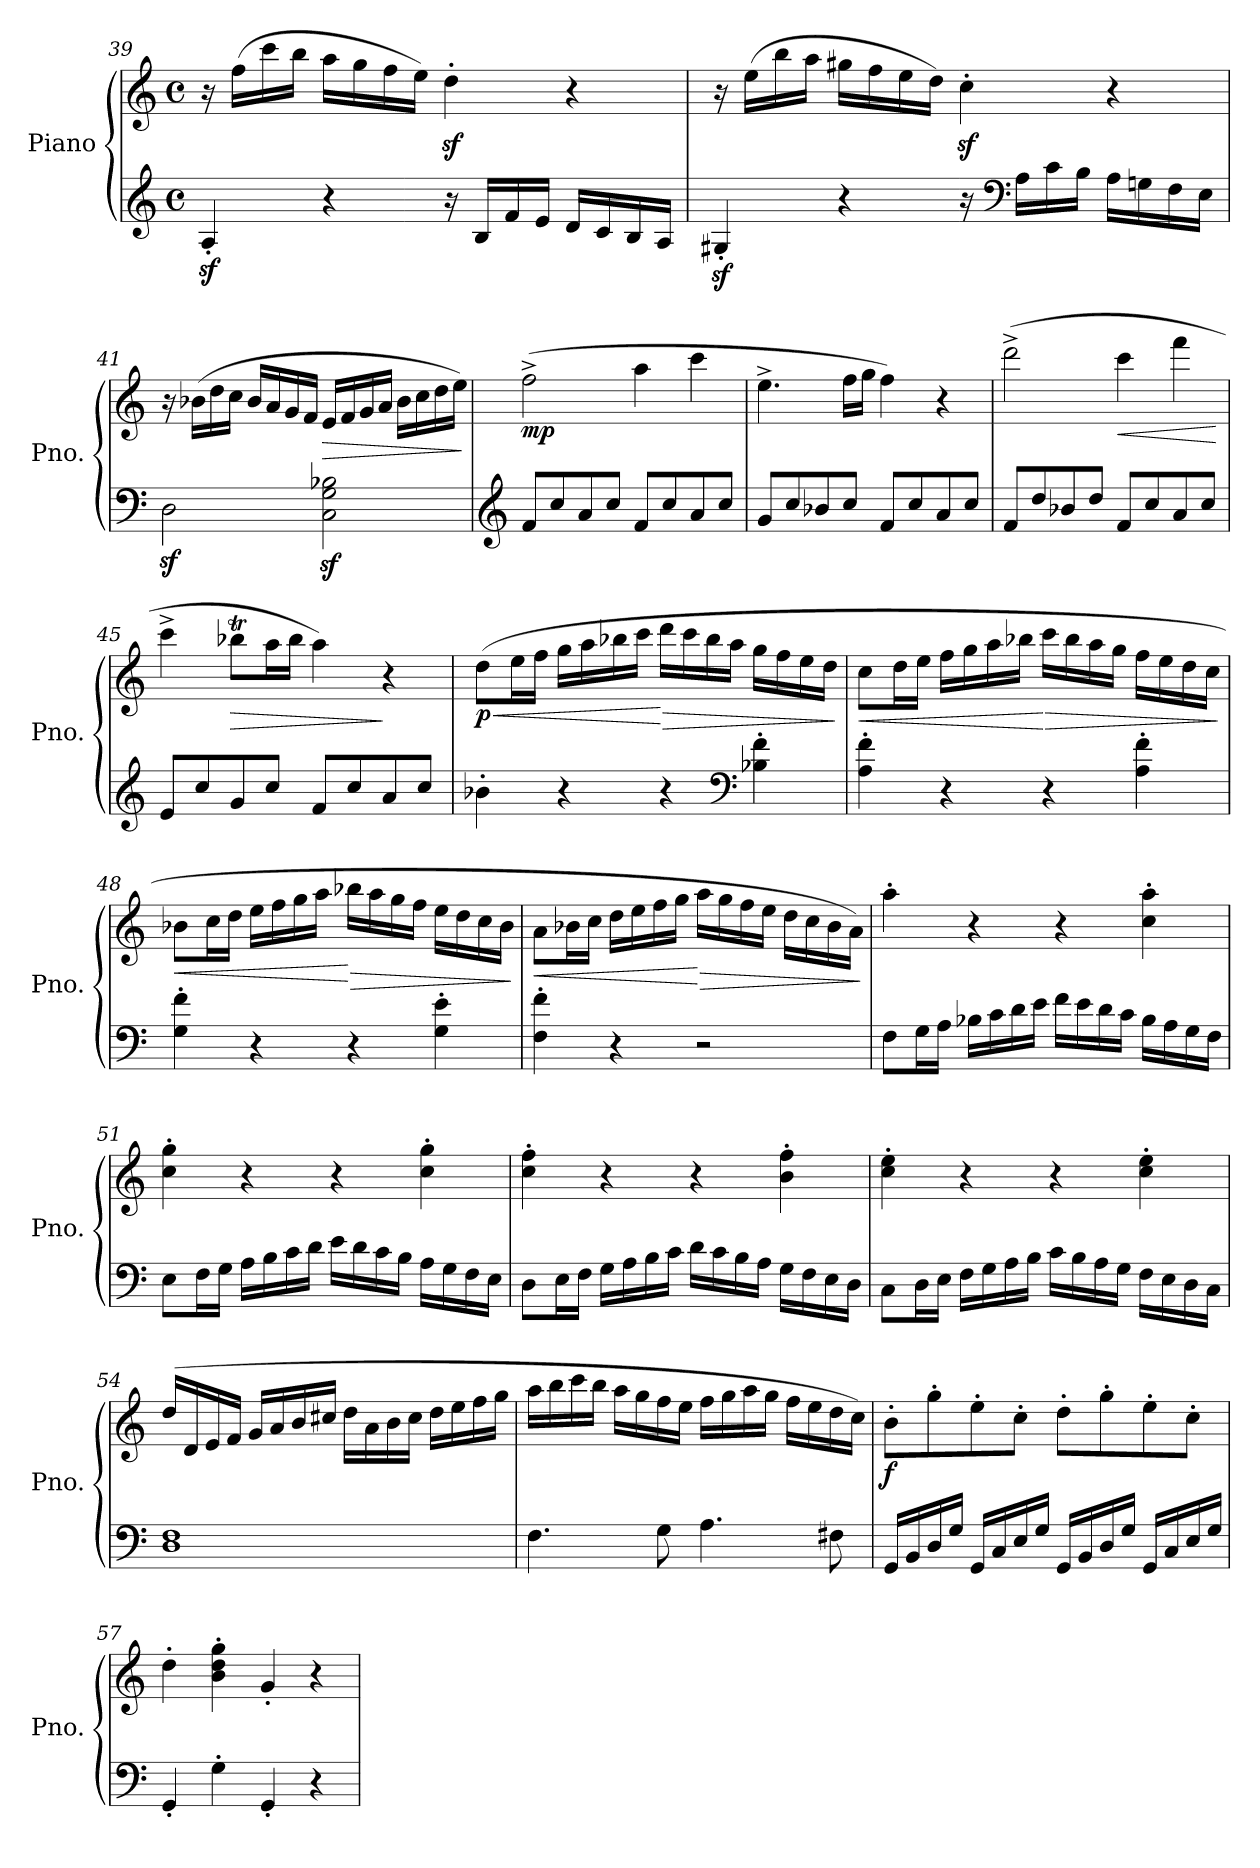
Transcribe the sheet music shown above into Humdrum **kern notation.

**kern	**kern	**dynam
*part1	*part1	*part1
*staff2	*staff1	*staff1/2
*I"Piano	*	*
*I'Pno.	*	*
*clefG2	*clefG2	*
*k[]	*k[]	*
*M4/4	*M4/4	*
*met(c)	*met(c)	*
=39	=39	=39
4Az<'/	16r	.
.	(>16ff\LL	.
.	16ccc\	.
.	16bb\JJ	.
4r	16aa\LL	.
.	16gg\	.
.	16ff\	.
.	16ee\JJ)	.
16r	4ddz<'\	.
16B/LL	.	.
16f/	.	.
16e/JJ	.	.
16d/LL	4r	.
16c/	.	.
16B/	.	.
16A/JJ	.	.
!!LO:PB:g=z
=40	=40	=40
4G#Xz<'/	16r	.
.	(>16ee\LL	.
.	16bb\	.
.	16aa\JJ	.
4r	16gg#X\LL	.
.	16ff\	.
.	16ee\	.
.	16dd\JJ)	.
16r	4ccz<'\	.
*clefF4	*	*
16A\LL	.	.
16c\	.	.
16B\JJ	.	.
16A\LL	4r	.
16Gn\	.	.
16F\	.	.
16E\JJ	.	.
=41	=41	=41
2Dz<\	16r	.
.	(>16b-X\LL	.
.	16dd\	.
.	16cc\JJ	.
.	16b-/LL	.
.	16a/	.
.	16g/	.
.	16f/JJ	.
!	!	!LO:HP:b
2C\z< 2G\z< 2B-X\z<	16e/LL	>
.	16f/	.
.	16g/	.
.	16a/JJ	.
.	16b-\LL	.
.	16cc\	.
.	16dd\	.
.	16ee\JJ)	.
.	.	]
=42	=42	=42
*clefG2	*	*
!	!	!LO:DY:b
8f/L	(>2ff^\	mp
8cc/	.	.
8a/	.	.
8cc/J	.	.
8f/L	4aa\	.
8cc/	.	.
8a/	4ccc\	.
8cc/J	.	.
!!LO:LB:g=z
=43	=43	=43
8g/L	4.ee^\	.
8cc/	.	.
8b-X/	.	.
8cc/J	16ff\LL	.
.	16gg\JJ	.
8f/L	4ff\)	.
8cc/	.	.
8a/	4r	.
8cc/J	.	.
=44	=44	=44
8f/L	(>2ddd^\	.
8dd/	.	.
8b-X/	.	.
8dd/J	.	.
!	!	!LO:HP:b
8f/L	4ccc\	<
8cc/	.	.
8a/	4fff\	.
8cc/J	.	.
.	.	[
=45	=45	=45
8e/L	4ccc^\	.
8cc/	.	.
!	!	!LO:HP:b
8g/	8bb-XT\L	>
8cc/J	16aa\L	.
.	16bb-\JJ	.
8f/L	4aa\)	.
8cc/	.	.
8a/	4r	]
8cc/J	.	.
=46	=46	=46
!	!	!LO:HP:b
!	!	!LO:DY:n=1:b
4b-X'\	(>8dd\L	< p
.	16ee\L	.
.	16ff\JJ	.
4r	16gg\LL	.
.	16aa\	.
.	16bb-X\	.
.	16ccc\JJ	.
!	!	!LO:HP:n=1:b
4r	16ddd\LL	[ >
.	16ccc\	.
.	16bb-\	.
.	16aa\JJ	.
*clefF4	*	*
4B-X\' 4f\'	16gg\LL	.
.	16ff\	.
.	16ee\	.
.	16dd\JJ	.
.	.	]
!!LO:LB:g=z
=47	=47	=47
!	!	!LO:HP:b
4A\' 4f\'	8cc\L	<
.	16dd\L	.
.	16ee\JJ	.
4r	16ff\LL	.
.	16gg\	.
.	16aa\	.
.	16bb-X\JJ	.
!	!	!LO:HP:n=1:b
4r	16ccc\LL	[ >
.	16bb-\	.
.	16aa\	.
.	16gg\JJ	.
4A\' 4f\'	16ff\LL	.
.	16ee\	.
.	16dd\	.
.	16cc\JJ	.
.	.	]
=48	=48	=48
!	!	!LO:HP:b
4G\' 4f\'	8b-X\L	<
.	16cc\L	.
.	16dd\JJ	.
4r	16ee\LL	.
.	16ff\	.
.	16gg\	.
.	16aa\JJ	.
!	!	!LO:HP:n=1:b
4r	16bb-X\LL	[ >
.	16aa\	.
.	16gg\	.
.	16ff\JJ	.
4G\' 4e\'	16ee\LL	.
.	16dd\	.
.	16cc\	.
.	16b-\JJ	.
.	.	]
!!LO:LB:g=z
=49	=49	=49
!	!	!LO:HP:b
4F\' 4f\'	8a\L	<
.	16b-X\L	.
.	16cc\JJ	.
4r	16dd\LL	.
.	16ee\	.
.	16ff\	.
.	16gg\JJ	.
!	!	!LO:HP:n=1:b
2r	16aa\LL	[ >
.	16gg\	.
.	16ff\	.
.	16ee\JJ	.
.	16dd\LL	.
.	16cc\	.
.	16b-\	.
.	16a\JJ)	.
.	.	]
=50	=50	=50
8F\L	4aa'\	.
16G\L	.	.
16A\JJ	.	.
16B-X\LL	4r	.
16c\	.	.
16d\	.	.
16e\JJ	.	.
16f\LL	4r	.
16e\	.	.
16d\	.	.
16c\JJ	.	.
16B-\LL	4cc\' 4aa\'	.
16A\	.	.
16G\	.	.
16F\JJ	.	.
!!LO:LB:g=z
=51	=51	=51
8E\L	4cc\' 4gg\'	.
16F\L	.	.
16G\JJ	.	.
16A\LL	4r	.
16B\	.	.
16c\	.	.
16d\JJ	.	.
16e\LL	4r	.
16d\	.	.
16c\	.	.
16B\JJ	.	.
16A\LL	4cc\' 4gg\'	.
16G\	.	.
16F\	.	.
16E\JJ	.	.
=52	=52	=52
8D\L	4cc\' 4ff\'	.
16E\L	.	.
16F\JJ	.	.
16G\LL	4r	.
16A\	.	.
16B\	.	.
16c\JJ	.	.
16d\LL	4r	.
16c\	.	.
16B\	.	.
16A\JJ	.	.
16G\LL	4b\' 4ff\'	.
16F\	.	.
16E\	.	.
16D\JJ	.	.
=53	=53	=53
8C\L	4cc\' 4ee\'	.
16D\L	.	.
16E\JJ	.	.
16F\LL	4r	.
16G\	.	.
16A\	.	.
16B\JJ	.	.
16c\LL	4r	.
16B\	.	.
16A\	.	.
16G\JJ	.	.
16F\LL	4cc\' 4ee\'	.
16E\	.	.
16D\	.	.
16C\JJ	.	.
!!LO:PB:g=z
=54	=54	=54
1D 1F	(>16dd/LL	.
.	16d/	.
.	16e/	.
.	16f/JJ	.
.	16g/LL	.
.	16a/	.
.	16b/	.
.	16cc#X/JJ	.
.	16dd\LL	.
.	16a\	.
.	16b\	.
.	16cc#\JJ	.
.	16dd\LL	.
.	16ee\	.
.	16ff\	.
.	16gg\JJ	.
=55	=55	=55
4.F\	16aa\LL	.
.	16bb\	.
.	16ccc\	.
.	16bb\JJ	.
.	16aa\LL	.
.	16gg\	.
8G\	16ff\	.
.	16ee\JJ	.
4.A\	16ff\LL	.
.	16gg\	.
.	16aa\	.
.	16gg\JJ	.
.	16ff\LL	.
.	16ee\	.
8F#X\	16dd\	.
.	16cc\JJ)	.
!!LO:LB:g=z
=56	=56	=56
!	!	!LO:DY:b
16GG/LL	8b'\L	f
16BB/	.	.
16D/	8gg'\	.
16G/JJ	.	.
16GG/LL	8ee'\	.
16C/	.	.
16E/	8cc'\J	.
16G/JJ	.	.
16GG/LL	8dd'\L	.
16BB/	.	.
16D/	8gg'\	.
16G/JJ	.	.
16GG/LL	8ee'\	.
16C/	.	.
16E/	8cc'\J	.
16G/JJ	.	.
=57	=57	=57
4GG'/	4dd'\	.
4G'\	4b\' 4dd\' 4gg\'	.
4GG'/	4g'/	.
4r	4r	.
=	=	=
*-	*-	*-
